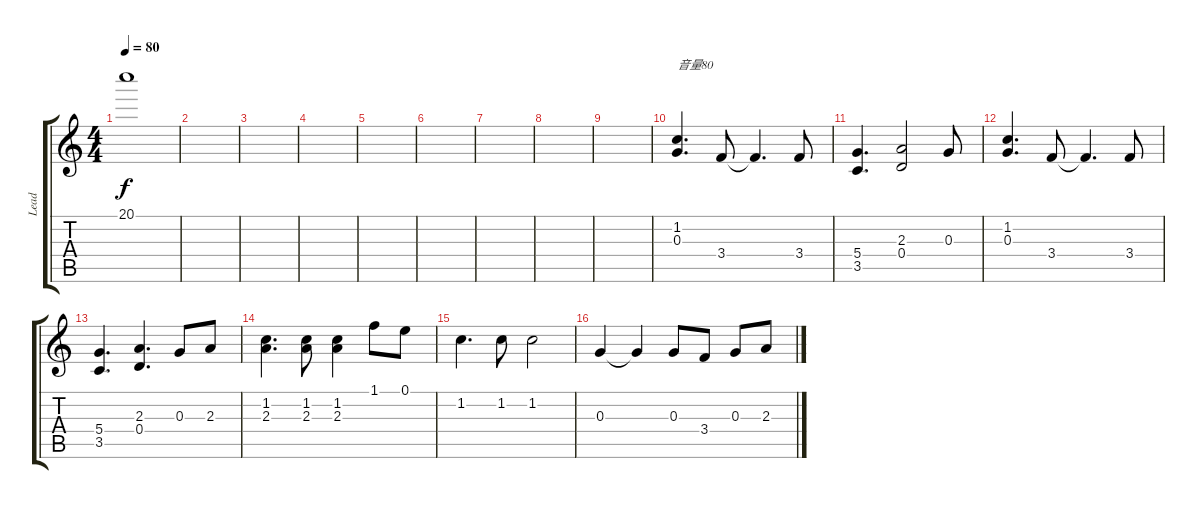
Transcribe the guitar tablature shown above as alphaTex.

\track ("Lead" "Lead") {instrument overdrivenguitar}
\staff {score tabs}
\tuning (E4 B3 G3 D3 A2 E2) {hide}
\ts (4 4)
\tempo 80
\clef g2
\ks c
20.1.1{dy f} |
|
|
|
|
|
|
|
|
(1.2 0.3).4{d txt "音量80"} 3.4.8 3.4{t}.4{d} 3.4.8 |
(5.4 3.5).4{d} (2.3 0.4).2 0.3.8 |
(1.2 0.3).4{d} 3.4.8 3.4{t}.4{d} 3.4.8 |
(5.4 3.5).4{d} (2.3 0.4).4{d} 0.3.8 2.3.8 |
(1.2 2.3).4{d} (1.2 2.3).8 (1.2 2.3).4 1.1.8 0.1.8 |
1.2.4{d} 1.2.8 1.2.2 |
0.3.4 0.3{t}.4 0.3.8 3.4.8 0.3.8 2.3.8
